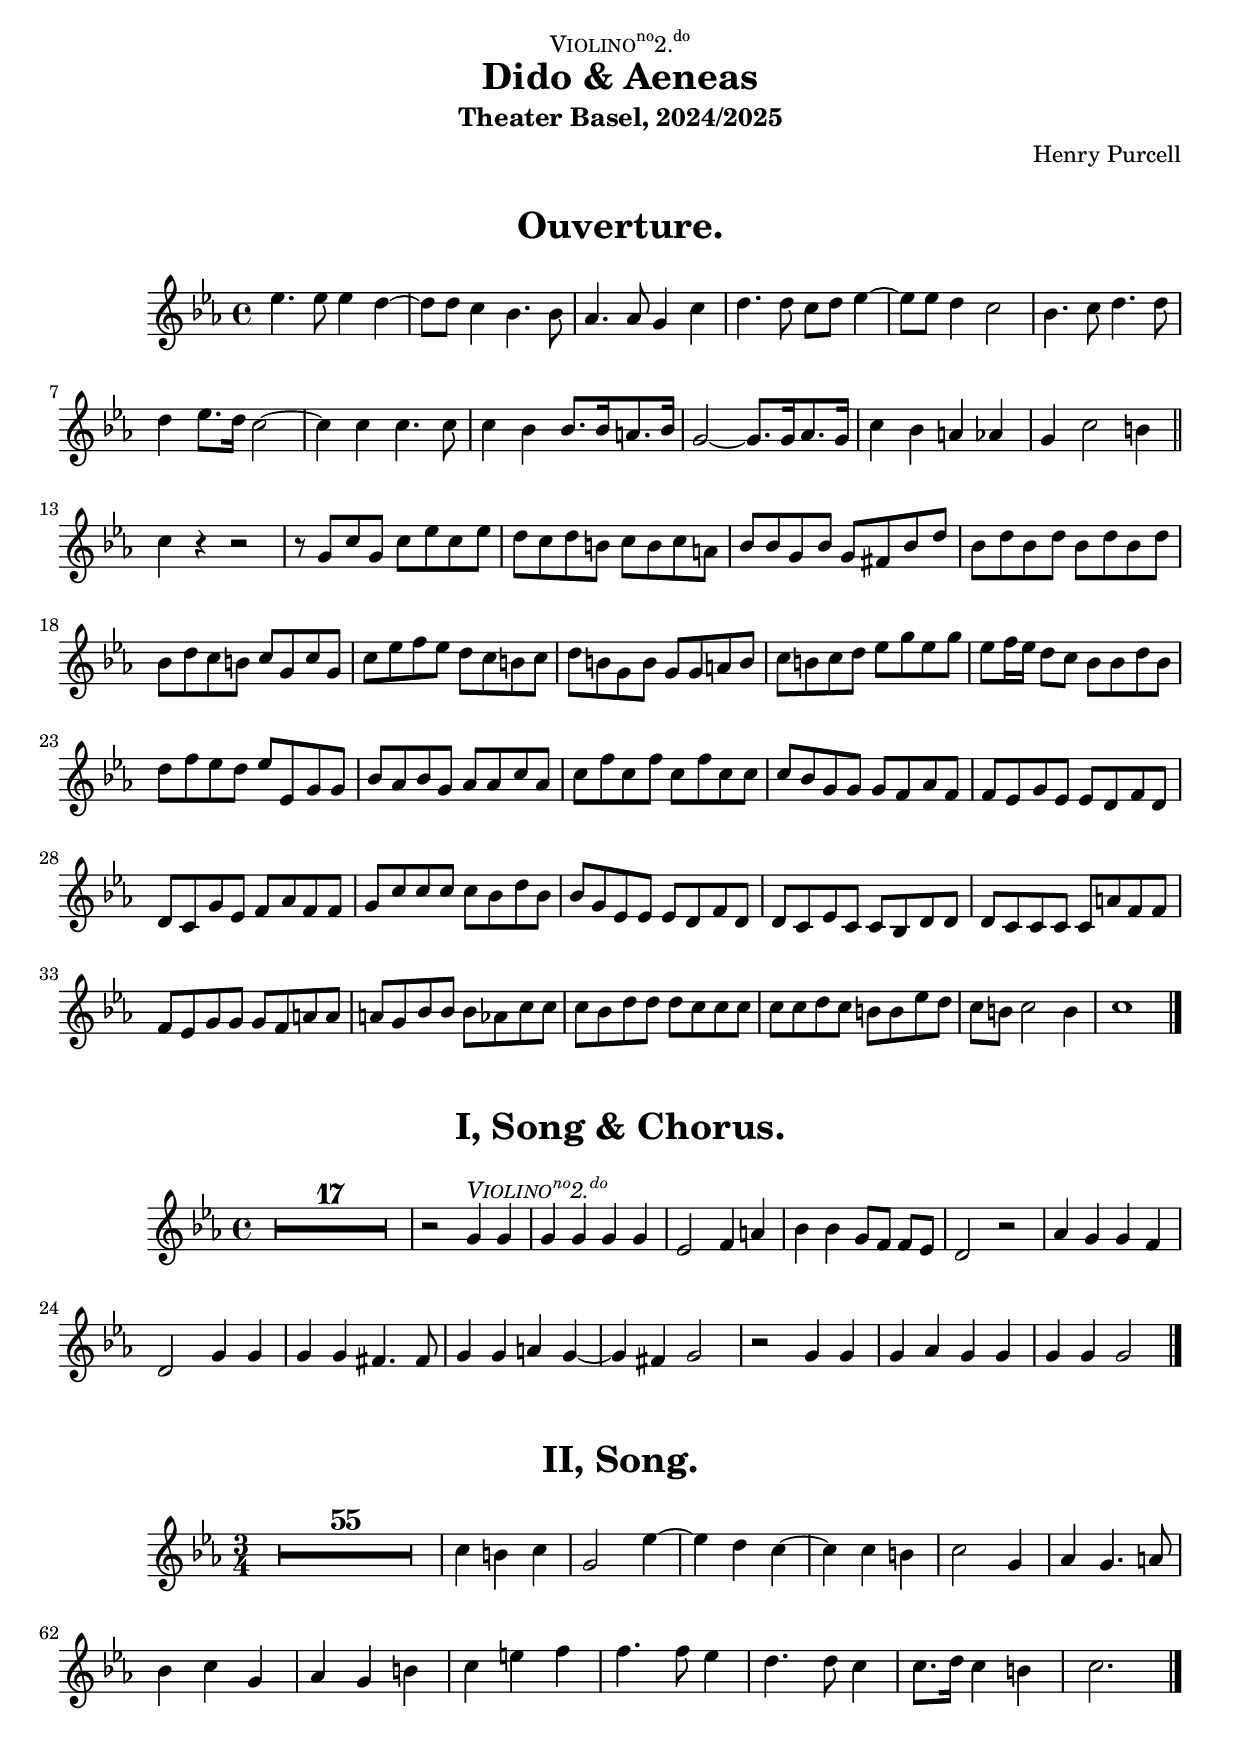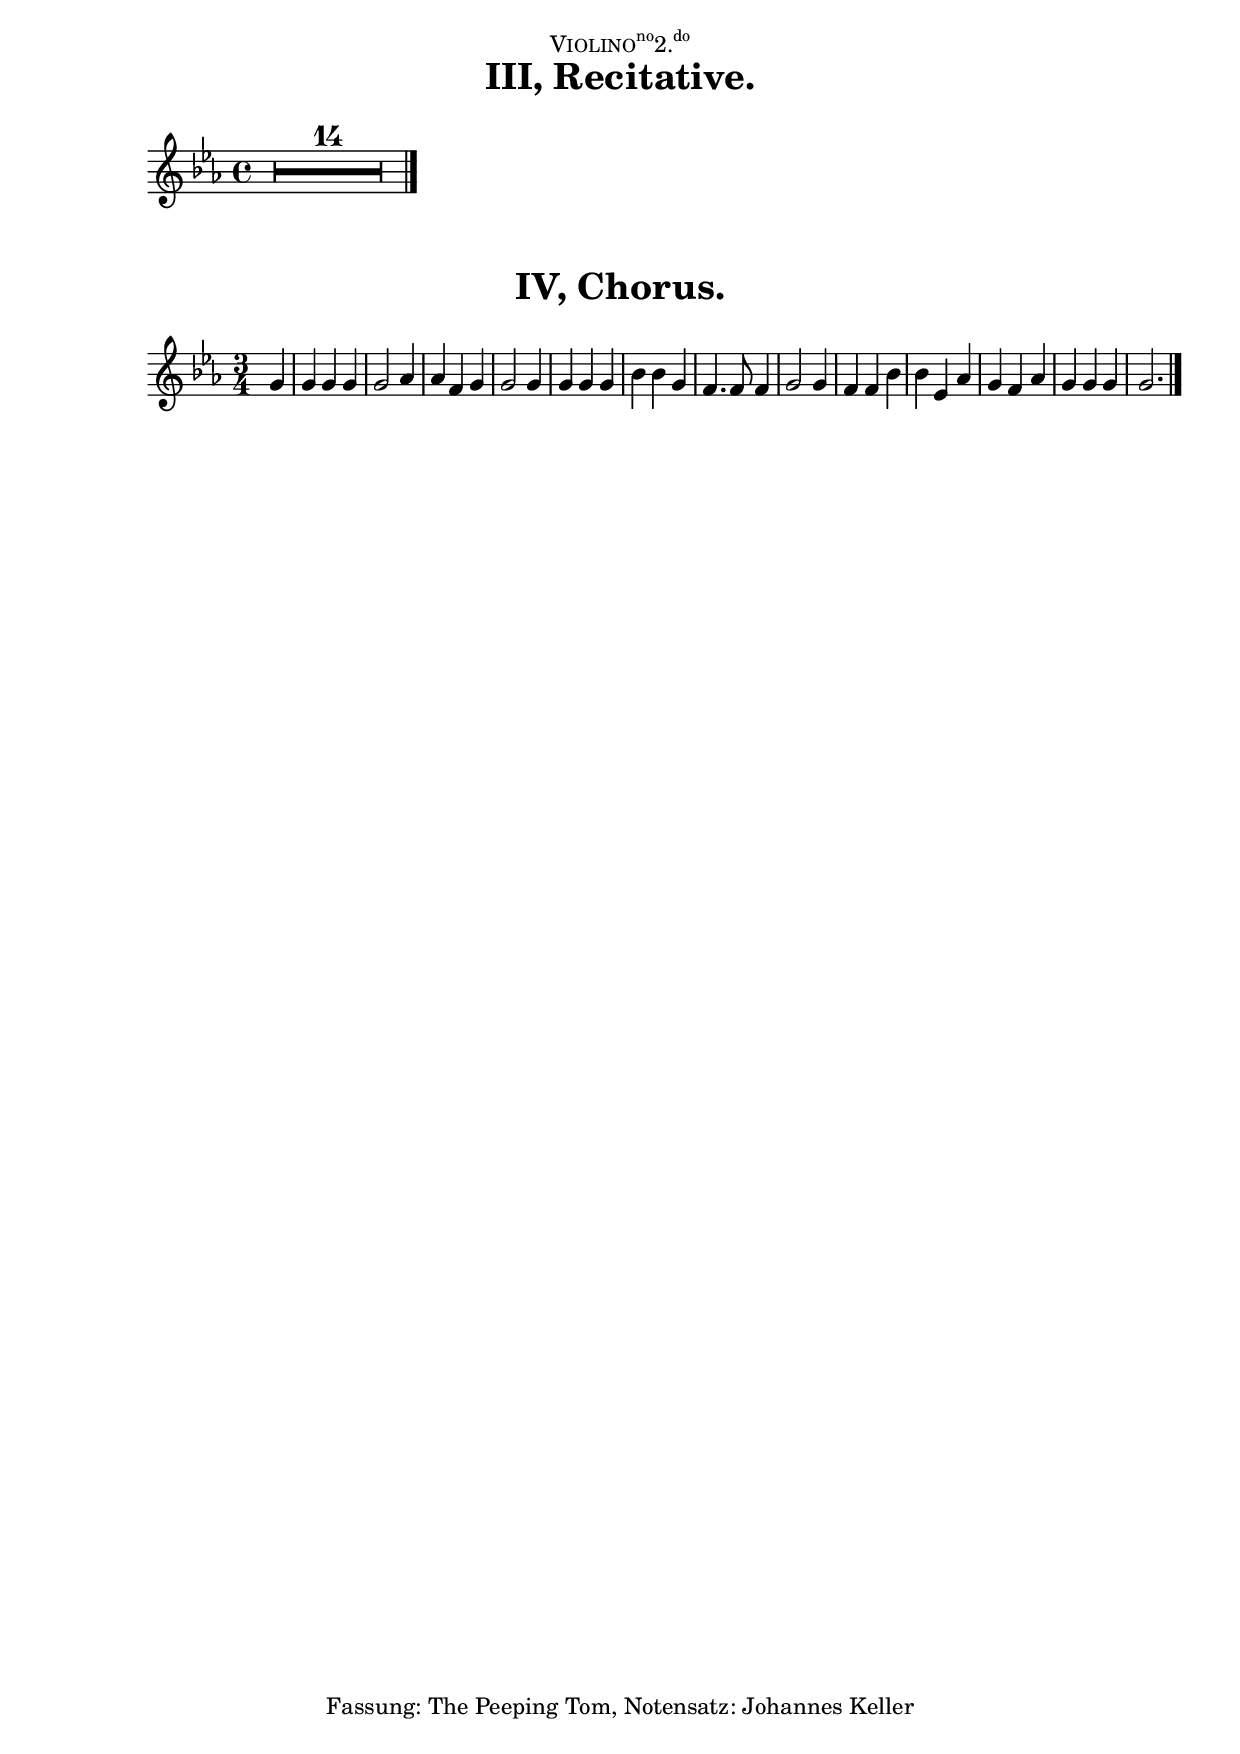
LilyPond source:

\version "2.24.4"

\include "global-definitions.ly"
\include "global-definitions.ly"

vnIIOuverture = \relative es'' {
  \time 4/4
  \key c \minor
  \clef \vnIIClef
  es4. es8 es4 d~ |
  d8 d c4 bes4. bes8 |
  as4. as8 g4 c |
  d4. d8 c d es4~ |
  es8 es d4 c2 |
  bes4. c8 d4. d8 |
  d4 es8. d16 c2~ |
  c4 c c4. c8 |
  c4 bes bes8.[ bes16 a8. bes16] |
  g2~ g8.[ g16 as8. g16] |
  c4 bes a as |
  g4 c2 b4 \bar "||"

  c4 r4 r2 |
  r8 g[ c g] c[ es c es] |
  d[ c d b] c[ b c a] |
  bes[ bes g bes] g[ fis bes d] |
  bes[ d bes d] bes[ d bes d] |
  bes[ d c b] c[ g c g] |

  c[ es f es] d[ c b c] |
  d[ b g b] g[ g a b] |
  c[ b c d] es[ g es g] |
  es[ f16 es] d8 c bes[ bes d bes] |
  d[ f es d] es[ es, g g] |
  bes[ as bes g] as[ as c as] |
  c[ f c f] c[ f c c] |
  c[ bes g g] g[ f as f] |
  f[ es g es] es[ d f d] |
  d[ c g' es] f[ as f f] |
  g[ c c c] c[ bes d bes] |
  bes[ g es es] es[ d f d] |
  d[ c es c] c[ bes d d] |
  d[ c c c] c[ a' f f] |
  f[ es g g] g[ f a a] |
  a[ g bes bes] bes[ as c c] |
  c[ bes d d] d[ c c c] |
  c[ c d c] b[ b es d] |
  c b c2 b4 | c1 \bar "|."

}

vnIINI = \relative g' {
  \time 4/4
  \key c \minor
  \clef \vnIIClef
  R1*17 |
  r2 g4^\instrumentHintVnII g |
  g g g g |
  es2 f4 a |
  bes4 bes g8[ f] f[ es] |

  d2 r |
  as'4 g g f |
  d2 g4 g |
  g g fis4. fis8 |
  g4 g a g~ |
  g fis g2 |
  r g4 g |
  g as g g |
  g g g2 \bar "|."
}

vnIINII = \relative c'' {
  \time 3/4
  \key c \minor
  \clef \vnIIClef
  R2.*55 |
  c4 b c |
  g2 es'4~ |
  es d c~ |
  c c b |
  c2 g4 |
  as g4. a8 |
  bes4 c g |
  as g b |
  c e f |
  f4. f8 es4 |
  d4. d8 c4 |
  c8. d16 c4 b |
  c2. \bar "|."
}

vnIINIII = \relative c {
  \time 4/4
  \key c \minor
  \clef \vnIIClef
  R1*14 \bar "|."
}

vnIINIV = \relative g' {
  \time 3/4
  \partial 4
  \key c \minor
  \clef \vnIIClef
  g4 |
  g g g |
  g2 as4 |
  as f g |
  g2 g4 |
  g g g |
  bes bes g |
  f4. f8 f4 |
  g2 g4 |
  f4 f bes |
  bes es, as |
  g f as |
  g g g |
  g2. \bar "|."
}



\book {
  \partbookVnIIPaperBlock

  \titlePartbook

  \markup { \vspace #1 }

  \score {
    \partbookTitleOuverture
    <<
      \new Staff { \vnIIOuverture }
    >>
  }

  \score {
    \partbookTitleNI
    <<
      \new Staff { \compressMMRests { \vnIINI } }
    >>
  }

  \score {
    \partbookTitleNII
    <<
      \new Staff { \compressMMRests { \vnIINII } }
    >>
  }

  \score {
    \partbookTitleNIII
    <<
      \new Staff { \compressMMRests { \vnIINIII } }
    >>
  }

  \score {
    \partbookTitleNIV
    <<
      \new Staff { \compressMMRests { \vnIINIV } }
    >>
  }
}